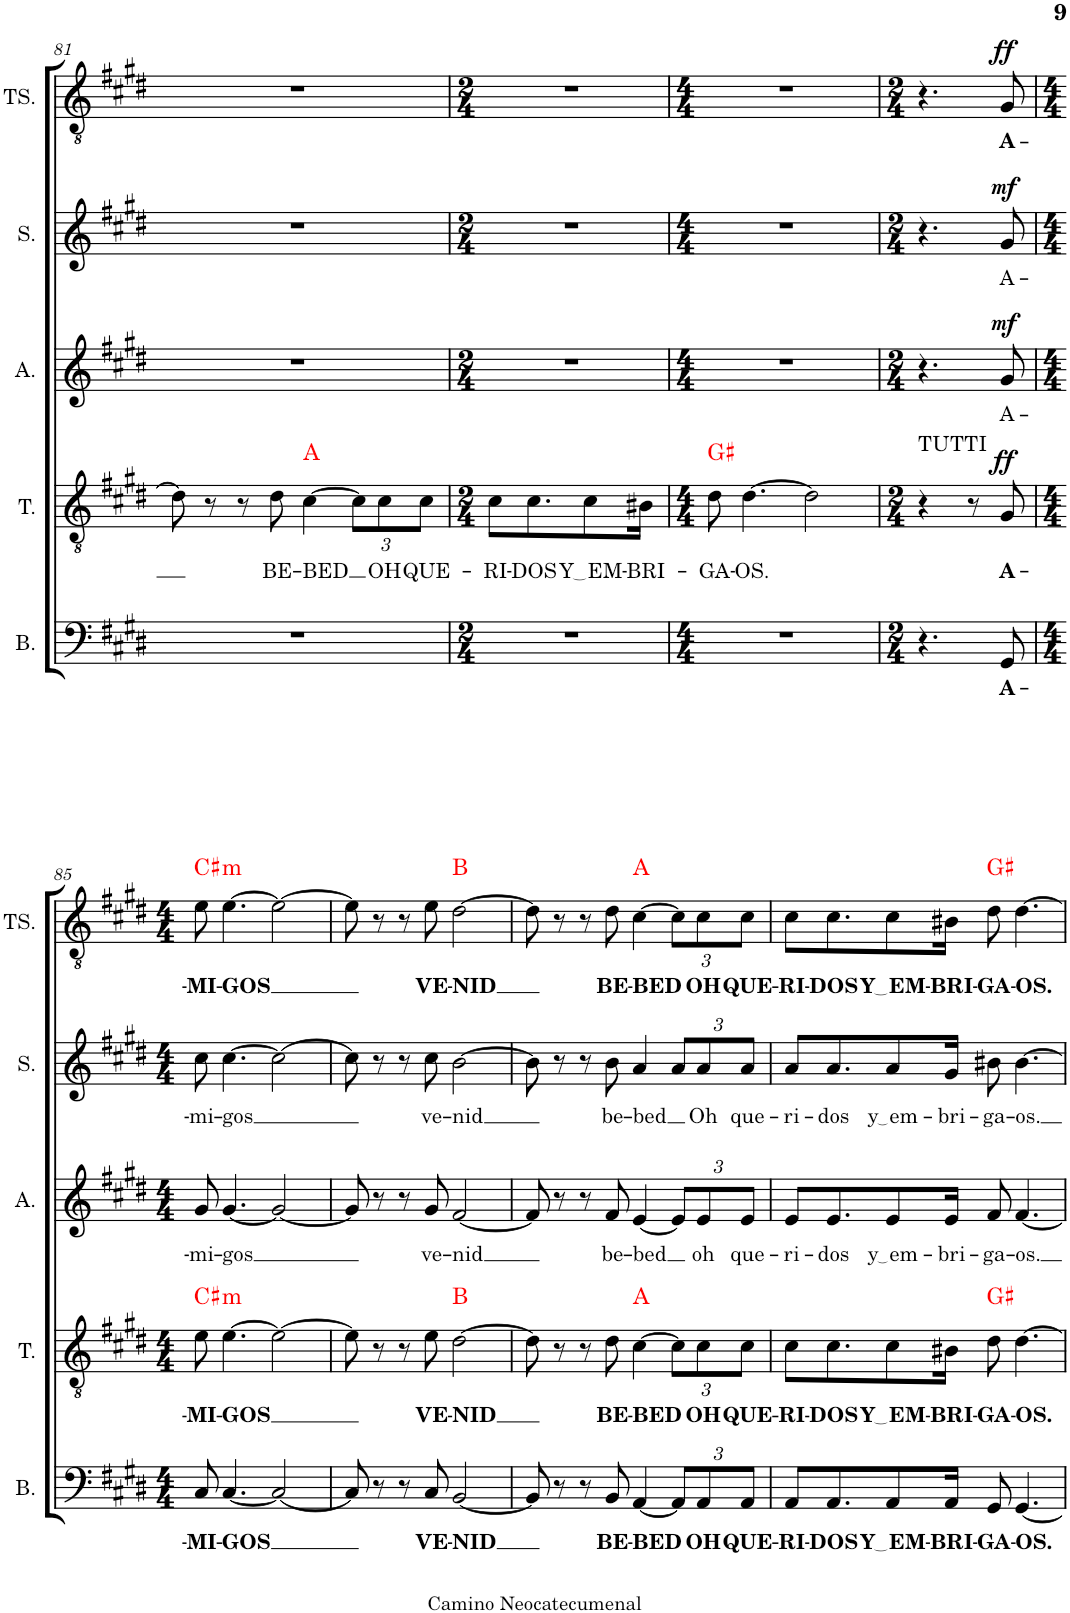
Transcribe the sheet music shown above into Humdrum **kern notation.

**kern	**harte	**kern	**text	**kern	**text	**dynam	**kern	**text	**dynam	**kern	**text	**dynam	**kern	**text	**dynam	**kern	**text	**dynam	**harte	**kern	**text	**dynam	**harte
*part8	*part8	*part7	*part7	*part6	*part6	*part6	*part5	*part5	*part5	*part4	*part4	*part4	*part3	*part3	*part3	*part2	*part2	*part2	*part2	*part1	*part1	*part1	*part1
*staff8	*	*staff7	*staff7	*staff6	*staff6	*staff6	*staff5	*staff5	*staff5	*staff4	*staff4	*staff4	*staff3	*staff3	*staff3	*staff2	*staff2	*staff2	*	*staff1	*staff1	*staff1	*
*I"Guitarra clásica	*	*I"Bajo	*	*I"Tenor	*	*	*I"Tenor	*	*	*I"Alto	*	*	*I"Soprano	*	*	*I"Tenor	*	*	*	*I"Tenor Solista	*	*	*
*I'Guit.	*	*I'B.	*	*I'T.	*	*	*I'T.	*	*	*I'A.	*	*	*I'S.	*	*	*I'T.	*	*	*	*I'TS.	*	*	*
!!LO:PB:g=z
*clefGv2	*	*clefF4	*	*clefGv2	*	*	*clefGv2	*	*	*clefG2	*	*	*clefG2	*	*	*clefGv2	*	*	*	*clefGv2	*	*	*
*	*	*	*	*Trd4c7	*	*	*	*	*	*	*	*	*	*	*	*	*	*	*	*	*	*	*
*k[f#c#g#d#]	*	*k[f#c#g#d#]	*	*k[f#c#g#d#]	*	*	*k[f#c#g#d#]	*	*	*k[f#c#g#d#]	*	*	*k[f#c#g#d#]	*	*	*k[f#c#g#d#]	*	*	*	*k[f#c#g#d#]	*	*	*
*M4/4	*	*M4/4	*	*M4/4	*	*	*M4/4	*	*	*M4/4	*	*	*M4/4	*	*	*M4/4	*	*	*	*M4/4	*	*	*
=81	=81	=81	=81	=81	=81	=81	=81	=81	=81	=81	=81	=81	=81	=81	=81	=81	=81	=81	=81	=81	=81	=81	=81
8BB\ 8D#\ 8F#\ 8B\ 8d#\ 8b\L	.	1r	.	8d#]	.	.	8d#\]	.	.	1r	.	.	1r	.	.	1r	.	.	.	1r	.	.	.
8BB\ 8D#\ 8F#\ 8B\ 8d#\ 8b\J	.	.	.	8r	.	.	8r	.	.	.	.	.	.	.	.	.	.	.	.	.	.	.	.
16BB\ 16D#\ 16F#\ 16B\ 16d#\ 16b\LL	.	.	.	8r	.	.	8r	.	.	.	.	.	.	.	.	.	.	.	.	.	.	.	.
16BB\ 16D#\ 16F#\ 16B\ 16d#\ 16b\J	.	.	.	.	.	.	.	.	.	.	.	.	.	.	.	.	.	.	.	.	.	.	.
!	!	!	!	!	!	!	!	!LO:LY:b	!	!	!	!	!	!	!	!	!	!	!	!	!	!	!
16BB\ 16D#\ 16F#\ 16B\ 16d#\ 16b\L	.	.	.	8d#	BE-	.	8d#\	BE-	.	.	.	.	.	.	.	.	.	.	.	.	.	.	.
16BB\ 16D#\ 16F#\ 16B\ 16d#\ 16b\JJ	.	.	.	.	.	.	.	.	.	.	.	.	.	.	.	.	.	.	.	.	.	.	.
!	!	!	!	!	!	!	!	!LO:LY:b	!	!	!	!	!	!	!	!	!	!	!	!	!	!	!
8AA/ 8E/ 8A/ 8c#/ 8e/ 8a/L	A:maj	.	.	[4c#	-BED	.	[4c#\	-BED	.	.	.	.	.	.	.	.	.	.	.	.	.	.	.
8AA/ 8E/ 8A/ 8c#/ 8e/ 8a/J	.	.	.	.	.	.	.	.	.	.	.	.	.	.	.	.	.	.	.	.	.	.	.
*	*	*	*	*Xbrackettup	*	*	*Xbrackettup	*	*	*	*	*	*	*	*	*	*	*	*	*	*	*	*
16AA/ 16E/ 16A/ 16c#/ 16e/ 16a/LL	.	.	.	12c#\L]	.	.	12c#\L]	.	.	.	.	.	.	.	.	.	.	.	.	.	.	.	.
16AA/ 16E/ 16A/ 16c#/ 16e/ 16a/J	.	.	.	.	.	.	.	.	.	.	.	.	.	.	.	.	.	.	.	.	.	.	.
!	!	!	!	!	!	!	!	!LO:LY:b	!	!	!	!	!	!	!	!	!	!	!	!	!	!	!
.	.	.	.	12c#\	OH	.	12c#\	OH	.	.	.	.	.	.	.	.	.	.	.	.	.	.	.
16AA/ 16E/ 16A/ 16c#/ 16e/ 16a/L	.	.	.	.	.	.	.	.	.	.	.	.	.	.	.	.	.	.	.	.	.	.	.
!	!	!	!	!	!	!	!	!LO:LY:b	!	!	!	!	!	!	!	!	!	!	!	!	!	!	!
.	.	.	.	12c#\J	QUE-	.	12c#\J	QUE-	.	.	.	.	.	.	.	.	.	.	.	.	.	.	.
16AA/ 16E/ 16A/ 16c#/ 16e/ 16a/JJ	.	.	.	.	.	.	.	.	.	.	.	.	.	.	.	.	.	.	.	.	.	.	.
=82	=82	=82	=82	=82	=82	=82	=82	=82	=82	=82	=82	=82	=82	=82	=82	=82	=82	=82	=82	=82	=82	=82	=82
*M2/4	*	*M2/4	*	*M2/4	*	*	*M2/4	*	*	*M2/4	*	*	*M2/4	*	*	*M2/4	*	*	*	*M2/4	*	*	*
!	!	!	!	!	!	!	!	!LO:LY:b	!	!	!	!	!	!	!	!	!	!	!	!	!	!	!
8AA/ 8E/ 8A/ 8c#/ 8e/ 8a/L	A:maj	2r	.	8c#\L	-RI-	.	8c#\L	-RI-	.	2r	.	.	2r	.	.	2r	.	.	.	2r	.	.	.
!	!	!	!	!	!	!	!	!LO:LY:b	!	!	!	!	!	!	!	!	!	!	!	!	!	!	!
8AA/ 8E/ 8A/ 8c#/ 8e/ 8a/J	.	.	.	8.c#\J	-DOS	.	8.c#\	-DOS	.	.	.	.	.	.	.	.	.	.	.	.	.	.	.
16AA/ 16E/ 16A/ 16c#/ 16e/ 16a/LL	.	.	.	.	.	.	.	.	.	.	.	.	.	.	.	.	.	.	.	.	.	.	.
!	!	!	!	!	!	!	!	!LO:LY:b	!	!	!	!	!	!	!	!	!	!	!	!	!	!	!
16AA/ 16E/ 16A/ 16c#/ 16e/ 16a/J	.	.	.	8c#\L	Y EM	.	8c#\	Y EM	.	.	.	.	.	.	.	.	.	.	.	.	.	.	.
16AA/ 16E/ 16A/ 16c#/ 16e/ 16a/L	.	.	.	.	.	.	.	.	.	.	.	.	.	.	.	.	.	.	.	.	.	.	.
!	!	!	!	!	!	!	!	!LO:LY:b	!	!	!	!	!	!	!	!	!	!	!	!	!	!	!
16AA/ 16E/ 16A/ 16c#/ 16e/ 16a/JJ	.	.	.	16B#X\Jk	-BRI-	.	16B#X\Jk	-BRI-	.	.	.	.	.	.	.	.	.	.	.	.	.	.	.
=83	=83	=83	=83	=83	=83	=83	=83	=83	=83	=83	=83	=83	=83	=83	=83	=83	=83	=83	=83	=83	=83	=83	=83
*M4/4	*	*M4/4	*	*M4/4	*	*	*M4/4	*	*	*M4/4	*	*	*M4/4	*	*	*M4/4	*	*	*	*M4/4	*	*	*
!	!	!	!	!	!	!	!	!LO:LY:b	!	!	!	!	!	!	!	!	!	!	!	!	!	!	!
8GG#/ 8D#/ 8G#/ 8B#X/ 8d#/ 8g#/L	.	1r	.	8d#	-GA-	.	8d#\	-GA-	.	1r	.	.	1r	.	.	1r	.	.	.	1r	.	.	.
!	!	!	!	!	!	!	!	!LO:LY:b	!	!	!	!	!	!	!	!	!	!	!	!	!	!	!
8GG#/ 8D#/ 8G#/ 8B#/ 8d#/ 8g#/J	.	.	.	[4.d#	-OS.	.	[4.d#\	-OS.	.	.	.	.	.	.	.	.	.	.	.	.	.	.	.
16GG#/ 16D#/ 16G#/ 16B#/ 16d#/ 16g#/LL	.	.	.	.	.	.	.	.	.	.	.	.	.	.	.	.	.	.	.	.	.	.	.
16GG#/ 16D#/ 16G#/ 16B#/ 16d#/ 16g#/J	.	.	.	.	.	.	.	.	.	.	.	.	.	.	.	.	.	.	.	.	.	.	.
16GG#/ 16D#/ 16G#/ 16B#/ 16d#/ 16g#/L	.	.	.	.	.	.	.	.	.	.	.	.	.	.	.	.	.	.	.	.	.	.	.
16GG#/ 16D#/ 16G#/ 16B#/ 16d#/ 16g#/JJ	.	.	.	.	.	.	.	.	.	.	.	.	.	.	.	.	.	.	.	.	.	.	.
8GG#/ 8D#/ 8G#/ 8B#/ 8d#/ 8g#/L	.	.	.	2d#]	.	.	2d#\]	.	.	.	.	.	.	.	.	.	.	.	.	.	.	.	.
8GG#/ 8D#/ 8G#/ 8B#/ 8d#/ 8g#/J	.	.	.	.	.	.	.	.	.	.	.	.	.	.	.	.	.	.	.	.	.	.	.
16GG#/ 16D#/ 16G#/ 16B#/ 16d#/ 16g#/LL	.	.	.	.	.	.	.	.	.	.	.	.	.	.	.	.	.	.	.	.	.	.	.
16GG#/ 16D#/ 16G#/ 16B#/ 16d#/ 16g#/J	.	.	.	.	.	.	.	.	.	.	.	.	.	.	.	.	.	.	.	.	.	.	.
16GG#/ 16D#/ 16G#/ 16B#/ 16d#/ 16g#/L	.	.	.	.	.	.	.	.	.	.	.	.	.	.	.	.	.	.	.	.	.	.	.
16GG#/ 16D#/ 16G#/ 16B#/ 16d#/ 16g#/JJ	.	.	.	.	.	.	.	.	.	.	.	.	.	.	.	.	.	.	.	.	.	.	.
=84	=84	=84	=84	=84	=84	=84	=84	=84	=84	=84	=84	=84	=84	=84	=84	=84	=84	=84	=84	=84	=84	=84	=84
*M2/4	*	*M2/4	*	*M2/4	*	*	*M2/4	*	*	*M2/4	*	*	*M2/4	*	*	*M2/4	*	*	*	*M2/4	*	*	*
!	!	!	!	!	!	!	!LO:TX:a:t=TUTTI	!	!	!	!	!	!	!	!	!	!	!	!	!	!	!	!
!	!	!	!	!LO:TX:a:t=TUTTI	!	!	!	!	!	!	!	!	!	!	!	!	!	!	!	!	!	!	!
!	!	!	!	!	!	!	!	!	!	!	!	!	!	!	!	!LO:N:vis=4	!	!	!	!	!	!	!
8GG#/ 8D#/ 8G#/ 8B#X/ 8d#/ 8g#/L	.	4.r	.	4r	.	.	4r	.	.	4.r	.	.	4.r	.	.	4.r	.	.	.	4.r	.	.	.
8GG#/ 8D#/ 8G#/ 8B#/ 8d#/ 8g#/J	.	.	.	.	.	.	.	.	.	.	.	.	.	.	.	.	.	.	.	.	.	.	.
16GG#/ 16D#/ 16G#/ 16B#/ 16d#/ 16g#/LL	.	.	.	8r	.	.	8r	.	.	.	.	.	.	.	.	.	.	.	.	.	.	.	.
16GG#/ 16D#/ 16G#/ 16B#/ 16d#/ 16g#/J	.	.	.	.	.	.	.	.	.	.	.	.	.	.	.	.	.	.	.	.	.	.	.
!	!	!	!LO:LY:b	!	!	!LO:DY:b	!	!LO:LY:b	!LO:DY:a	!	!LO:LY:b	!LO:DY:a	!	!LO:LY:b	!LO:DY:a	!	!	!LO:DY:b	!	!	!LO:LY:b	!LO:DY:a	!
16GG#/ 16D#/ 16G#/ 16B#/ 16d#/ 16g#/L	.	8GG#/	A-	8G#	A-	ff	8G#/	A-	ff	8g#/	A-	mf	8g#/	A-	mf	8G#	A-	ff	.	8G#/	A-	ff	.
16GG#/ 16D#/ 16G#/ 16B#/ 16d#/ 16g#/JJ	.	.	.	.	.	.	.	.	.	.	.	.	.	.	.	.	.	.	.	.	.	.	.
!!LO:LB:g=z
=85	=85	=85	=85	=85	=85	=85	=85	=85	=85	=85	=85	=85	=85	=85	=85	=85	=85	=85	=85	=85	=85	=85	=85
*M4/4	*	*M4/4	*	*M4/4	*	*	*M4/4	*	*	*M4/4	*	*	*M4/4	*	*	*M4/4	*	*	*	*M4/4	*	*	*
!	!	!	!LO:LY:b	!	!	!	!	!LO:LY:b	!	!	!LO:LY:b	!	!	!LO:LY:b	!	!	!	!	!LO:H:kt=m	!	!LO:LY:b	!	!LO:H:kt=m
8C#/ 8G#/ 8c#/ 8e/ 8g#/L	.	8C#/	-MI-	8e	-MI-	.	8e\	-MI-	.	8g#/	-mi-	.	8cc#\	-mi-	.	8e	-MI-	.	C#:min	8e\	-MI-	.	C#:min
!	!	!	!LO:LY:b	!	!	!	!	!LO:LY:b	!	!	!LO:LY:b	!	!	!LO:LY:b	!	!	!	!	!	!	!LO:LY:b	!	!
8C#/ 8G#/ 8c#/ 8e/ 8g#/J	.	[4.C#/	-GOS	[4.e	-GOS	.	[4.e\	-GOS	.	[4.g#/	-gos	.	[4.cc#\	-gos	.	[4.e	-GOS	.	.	[4.e\	-GOS	.	.
16C#/ 16G#/ 16c#/ 16e/ 16g#/LL	.	.	.	.	.	.	.	.	.	.	.	.	.	.	.	.	.	.	.	.	.	.	.
16C#/ 16G#/ 16c#/ 16e/ 16g#/J	.	.	.	.	.	.	.	.	.	.	.	.	.	.	.	.	.	.	.	.	.	.	.
16C#/ 16G#/ 16c#/ 16e/ 16g#/L	.	.	.	.	.	.	.	.	.	.	.	.	.	.	.	.	.	.	.	.	.	.	.
16C#/ 16G#/ 16c#/ 16e/ 16g#/JJ	.	.	.	.	.	.	.	.	.	.	.	.	.	.	.	.	.	.	.	.	.	.	.
8C#/ 8G#/ 8c#/ 8e/ 8g#/L	.	2C#/_	.	2e_	.	.	2e\_	.	.	2g#/_	.	.	2cc#\_	.	.	2e_	.	.	.	2e\_	.	.	.
8C#/ 8G#/ 8c#/ 8e/ 8g#/J	.	.	.	.	.	.	.	.	.	.	.	.	.	.	.	.	.	.	.	.	.	.	.
16C#/ 16G#/ 16c#/ 16e/ 16g#/LL	.	.	.	.	.	.	.	.	.	.	.	.	.	.	.	.	.	.	.	.	.	.	.
16C#/ 16G#/ 16c#/ 16e/ 16g#/J	.	.	.	.	.	.	.	.	.	.	.	.	.	.	.	.	.	.	.	.	.	.	.
16C#/ 16G#/ 16c#/ 16e/ 16g#/L	.	.	.	.	.	.	.	.	.	.	.	.	.	.	.	.	.	.	.	.	.	.	.
16C#/ 16G#/ 16c#/ 16e/ 16g#/JJ	.	.	.	.	.	.	.	.	.	.	.	.	.	.	.	.	.	.	.	.	.	.	.
=86	=86	=86	=86	=86	=86	=86	=86	=86	=86	=86	=86	=86	=86	=86	=86	=86	=86	=86	=86	=86	=86	=86	=86
8C#/ 8G#/ 8c#/ 8e/ 8g#/L	.	8C#/]	.	8e]	.	.	8e\]	.	.	8g#/]	.	.	8cc#\]	.	.	8e]	.	.	.	8e\]	.	.	.
8C#/ 8G#/ 8c#/ 8e/ 8g#/J	.	8r	.	8r	.	.	8r	.	.	8r	.	.	8r	.	.	8r	.	.	.	8r	.	.	.
16C#/ 16G#/ 16c#/ 16e/ 16g#/LL	.	8r	.	8r	.	.	8r	.	.	8r	.	.	8r	.	.	8r	.	.	.	8r	.	.	.
16C#/ 16G#/ 16c#/ 16e/ 16g#/J	.	.	.	.	.	.	.	.	.	.	.	.	.	.	.	.	.	.	.	.	.	.	.
!	!	!	!LO:LY:b	!	!	!	!	!LO:LY:b	!	!	!LO:LY:b	!	!	!LO:LY:b	!	!	!	!	!	!	!LO:LY:b	!	!
16C#/ 16G#/ 16c#/ 16e/ 16g#/L	.	8C#/	VE-	8e	VE-	.	8e\	VE-	.	8g#/	ve-	.	8cc#\	ve-	.	8e	VE-	.	.	8e\	VE-	.	.
16C#/ 16G#/ 16c#/ 16e/ 16g#/JJ	.	.	.	.	.	.	.	.	.	.	.	.	.	.	.	.	.	.	.	.	.	.	.
!	!	!	!LO:LY:b	!	!	!	!	!LO:LY:b	!	!	!LO:LY:b	!	!	!LO:LY:b	!	!	!	!	!	!	!LO:LY:b	!	!
8BB\ 8D#\ 8F#\ 8B\ 8d#\ 8b\L	.	[2BB/	-NID	[2d#	-NID	.	[2d#\	-NID	.	[2f#/	-nid	.	[2b\	-nid	.	[2d#	-NID	.	B:maj	[2d#\	-NID	.	B:maj
8BB\ 8D#\ 8F#\ 8B\ 8d#\ 8b\J	.	.	.	.	.	.	.	.	.	.	.	.	.	.	.	.	.	.	.	.	.	.	.
16BB\ 16D#\ 16F#\ 16B\ 16d#\ 16b\LL	.	.	.	.	.	.	.	.	.	.	.	.	.	.	.	.	.	.	.	.	.	.	.
16BB\ 16D#\ 16F#\ 16B\ 16d#\ 16b\J	.	.	.	.	.	.	.	.	.	.	.	.	.	.	.	.	.	.	.	.	.	.	.
16BB\ 16D#\ 16F#\ 16B\ 16d#\ 16b\L	.	.	.	.	.	.	.	.	.	.	.	.	.	.	.	.	.	.	.	.	.	.	.
16BB\ 16D#\ 16F#\ 16B\ 16d#\ 16b\JJ	.	.	.	.	.	.	.	.	.	.	.	.	.	.	.	.	.	.	.	.	.	.	.
=87	=87	=87	=87	=87	=87	=87	=87	=87	=87	=87	=87	=87	=87	=87	=87	=87	=87	=87	=87	=87	=87	=87	=87
8BB\ 8D#\ 8F#\ 8B\ 8d#\ 8b\L	.	8BB/]	.	8d#]	.	.	8d#\]	.	.	8f#/]	.	.	8b\]	.	.	8d#]	.	.	.	8d#\]	.	.	.
8BB\ 8D#\ 8F#\ 8B\ 8d#\ 8b\J	.	8r	.	8r	.	.	8r	.	.	8r	.	.	8r	.	.	8r	.	.	.	8r	.	.	.
16BB\ 16D#\ 16F#\ 16B\ 16d#\ 16b\LL	.	8r	.	8r	.	.	8r	.	.	8r	.	.	8r	.	.	8r	.	.	.	8r	.	.	.
16BB\ 16D#\ 16F#\ 16B\ 16d#\ 16b\J	.	.	.	.	.	.	.	.	.	.	.	.	.	.	.	.	.	.	.	.	.	.	.
!	!	!	!LO:LY:b	!	!	!	!	!LO:LY:b	!	!	!LO:LY:b	!	!	!LO:LY:b	!	!	!	!	!	!	!LO:LY:b	!	!
16BB\ 16D#\ 16F#\ 16B\ 16d#\ 16b\L	.	8BB/	BE-	8d#	BE-	.	8d#\	BE-	.	8f#/	be-	.	8b\	be-	.	8d#	BE-	.	.	8d#\	BE-	.	.
16BB\ 16D#\ 16F#\ 16B\ 16d#\ 16b\JJ	.	.	.	.	.	.	.	.	.	.	.	.	.	.	.	.	.	.	.	.	.	.	.
!	!	!	!LO:LY:b	!	!	!	!	!LO:LY:b	!	!	!LO:LY:b	!	!	!LO:LY:b	!	!	!	!	!	!	!LO:LY:b	!	!
8AA/ 8E/ 8A/ 8c#/ 8e/ 8a/L	A:maj	[4AA/	-BED	[4c#	-BED	.	[4c#\	-BED	.	[4e/	-bed	.	4a/	-bed	.	[4c#	-BED	.	A:maj	[4c#\	-BED	.	A:maj
8AA/ 8E/ 8A/ 8c#/ 8e/ 8a/J	.	.	.	.	.	.	.	.	.	.	.	.	.	.	.	.	.	.	.	.	.	.	.
*	*	*Xbrackettup	*	*	*	*	*	*	*	*Xbrackettup	*	*	*Xbrackettup	*	*	*Xbrackettup	*	*	*	*Xbrackettup	*	*	*
16AA/ 16E/ 16A/ 16c#/ 16e/ 16a/LL	.	12AA/L]	.	12c#\L]	.	.	12c#\L]	.	.	12e/L]	.	.	12a/L	.	.	12c#\L]	.	.	.	12c#\L]	.	.	.
16AA/ 16E/ 16A/ 16c#/ 16e/ 16a/J	.	.	.	.	.	.	.	.	.	.	.	.	.	.	.	.	.	.	.	.	.	.	.
!	!	!	!LO:LY:b	!	!	!	!	!LO:LY:b	!	!	!LO:LY:b	!	!	!LO:LY:b	!	!	!	!	!	!	!LO:LY:b	!	!
.	.	12AA/	OH	12c#\	OH	.	12c#\	OH	.	12e/	oh	.	12a/	Oh	.	12c#\	OH	.	.	12c#\	OH	.	.
16AA/ 16E/ 16A/ 16c#/ 16e/ 16a/L	.	.	.	.	.	.	.	.	.	.	.	.	.	.	.	.	.	.	.	.	.	.	.
!	!	!	!LO:LY:b	!	!	!	!	!LO:LY:b	!	!	!LO:LY:b	!	!	!LO:LY:b	!	!	!	!	!	!	!LO:LY:b	!	!
.	.	12AA/J	QUE-	12c#\J	QUE-	.	12c#\J	QUE-	.	12e/J	que-	.	12a/J	que-	.	12c#\J	QUE-	.	.	12c#\J	QUE-	.	.
16AA/ 16E/ 16A/ 16c#/ 16e/ 16a/JJ	.	.	.	.	.	.	.	.	.	.	.	.	.	.	.	.	.	.	.	.	.	.	.
=88	=88	=88	=88	=88	=88	=88	=88	=88	=88	=88	=88	=88	=88	=88	=88	=88	=88	=88	=88	=88	=88	=88	=88
!	!	!	!LO:LY:b	!	!	!	!	!LO:LY:b	!	!	!LO:LY:b	!	!	!LO:LY:b	!	!	!	!	!	!	!LO:LY:b	!	!
8AA/ 8E/ 8A/ 8c#/ 8e/ 8a/L	A:maj	8AA/L	-RI-	8c#\L	-RI-	.	8c#\L	-RI-	.	8e/L	-ri-	.	8a/L	-ri-	.	8c#\L	-RI-	.	.	8c#\L	-RI-	.	.
!	!	!	!LO:LY:b	!	!	!	!	!LO:LY:b	!	!	!LO:LY:b	!	!	!LO:LY:b	!	!	!	!	!	!	!LO:LY:b	!	!
8AA/ 8E/ 8A/ 8c#/ 8e/ 8a/J	.	8.AA/	-DOS	8.c#\J	-DOS	.	8.c#\	-DOS	.	8.e/	-dos	.	8.a/	-dos	.	8.c#\J	-DOS	.	.	8.c#\	-DOS	.	.
16AA/ 16E/ 16A/ 16c#/ 16e/ 16a/LL	.	.	.	.	.	.	.	.	.	.	.	.	.	.	.	.	.	.	.	.	.	.	.
!	!	!	!LO:LY:b	!	!	!	!	!LO:LY:b	!	!	!LO:LY:b	!	!	!LO:LY:b	!	!	!	!	!	!	!LO:LY:b	!	!
16AA/ 16E/ 16A/ 16c#/ 16e/ 16a/J	.	8AA/	Y EM	8c#\L	Y EM	.	8c#\	Y EM	.	8e/	y em	.	8a/	y em	.	8c#\L	Y EM	.	.	8c#\	Y EM	.	.
16AA/ 16E/ 16A/ 16c#/ 16e/ 16a/L	.	.	.	.	.	.	.	.	.	.	.	.	.	.	.	.	.	.	.	.	.	.	.
!	!	!	!LO:LY:b	!	!	!	!	!LO:LY:b	!	!	!LO:LY:b	!	!	!LO:LY:b	!	!	!	!	!	!	!LO:LY:b	!	!
16AA/ 16E/ 16A/ 16c#/ 16e/ 16a/JJ	.	16AA/Jk	-BRI-	16B#X\Jk	-BRI-	.	16B#X\Jk	-BRI-	.	16e/Jk	-bri-	.	16g#/Jk	-bri-	.	16B#X\Jk	-BRI-	.	.	16B#X\Jk	-BRI-	.	.
!	!	!	!LO:LY:b	!	!	!	!	!LO:LY:b	!	!	!LO:LY:b	!	!	!LO:LY:b	!	!	!	!	!	!	!LO:LY:b	!	!
8GG#/ 8D#/ 8G#/ 8B#X/ 8d#/ 8g#/L	.	8GG#/	-GA-	8d#	-GA-	.	8d#\	-GA-	.	8f#/	-ga-	.	8b#X\	-ga-	.	8d#	-GA-	.	G#:maj	8d#\	-GA-	.	G#:maj
!	!	!	!LO:LY:b	!	!	!	!	!LO:LY:b	!	!	!LO:LY:b	!	!	!LO:LY:b	!	!	!	!	!	!	!LO:LY:b	!	!
8GG#/ 8D#/ 8G#/ 8B#/ 8d#/ 8g#/J	.	[4.GG#/	-OS.	[4.d#	-OS.	.	[4.d#\	-OS.	.	[4.f#/	-os.	.	[4.b#\	-os.	.	[4.d#	-OS.	.	.	[4.d#\	-OS.	.	.
16GG#/ 16D#/ 16G#/ 16B#/ 16d#/ 16g#/LL	.	.	.	.	.	.	.	.	.	.	.	.	.	.	.	.	.	.	.	.	.	.	.
16GG#/ 16D#/ 16G#/ 16B#/ 16d#/ 16g#/J	.	.	.	.	.	.	.	.	.	.	.	.	.	.	.	.	.	.	.	.	.	.	.
16GG#/ 16D#/ 16G#/ 16B#/ 16d#/ 16g#/L	.	.	.	.	.	.	.	.	.	.	.	.	.	.	.	.	.	.	.	.	.	.	.
16GG#/ 16D#/ 16G#/ 16B#/ 16d#/ 16g#/JJ	.	.	.	.	.	.	.	.	.	.	.	.	.	.	.	.	.	.	.	.	.	.	.
=	=	=	=	=	=	=	=	=	=	=	=	=	=	=	=	=	=	=	=	=	=	=	=
*-	*-	*-	*-	*-	*-	*-	*-	*-	*-	*-	*-	*-	*-	*-	*-	*-	*-	*-	*-	*-	*-	*-	*-
